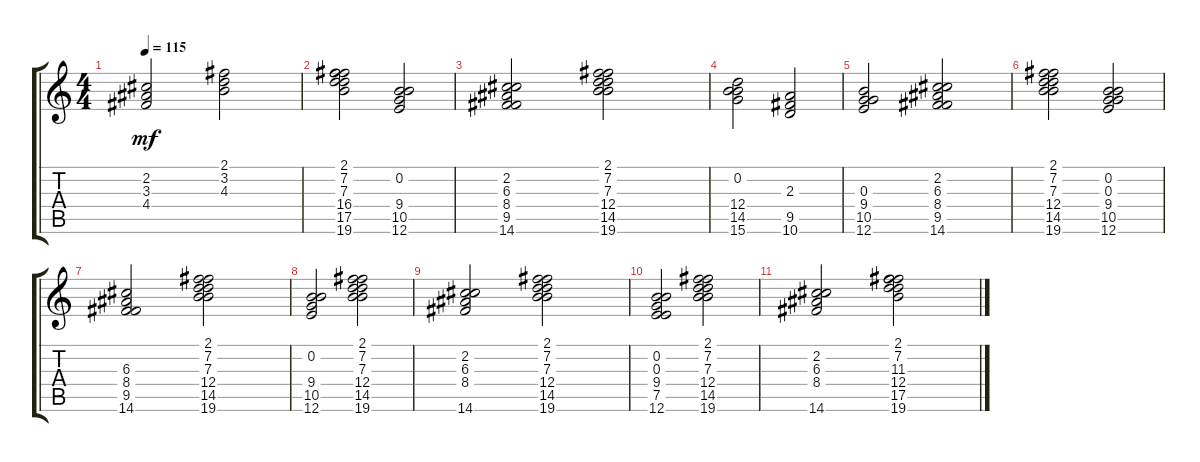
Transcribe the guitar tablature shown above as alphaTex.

\track "" {instrument acousticguitarsteel}
\staff {score tabs}
\tuning (E4 B3 G3 D3 A2 E2) {hide}
\ts (4 4)
\tempo 115
\clef g2
\ks c
(2.2 3.3 4.4).2{dy mf} (2.1 3.2 4.3).2 |
(2.1 7.2 7.3 16.4 17.5 19.6).2 (0.2 9.4 10.5 12.6).2 |
(2.2 6.3 8.4 9.5 14.6).2 (2.1 7.2 7.3 12.4 14.5 19.6).2 |
(0.2 12.4 14.5 15.6).2 (2.3 9.5 10.6).2 |
(0.3 9.4 10.5 12.6).2 (2.2 6.3 8.4 9.5 14.6).2 |
(2.1 7.2 7.3 12.4 14.5 19.6).2 (0.2 0.3 9.4 10.5 12.6).2 |
(6.3 8.4 9.5 14.6).2 (2.1 7.2 7.3 12.4 14.5 19.6).2 |
(0.2 9.4 10.5 12.6).2 (2.1 7.2 7.3 12.4 14.5 19.6).2 |
(2.2 6.3 8.4 14.6).2 (2.1 7.2 7.3 12.4 14.5 19.6).2 |
(0.2 0.3 9.4 7.5 12.6).2 (2.1 7.2 7.3 12.4 14.5 19.6).2 |
(2.2 6.3 8.4 14.6).2 (2.1 7.2 11.3 12.4 17.5 19.6).2
